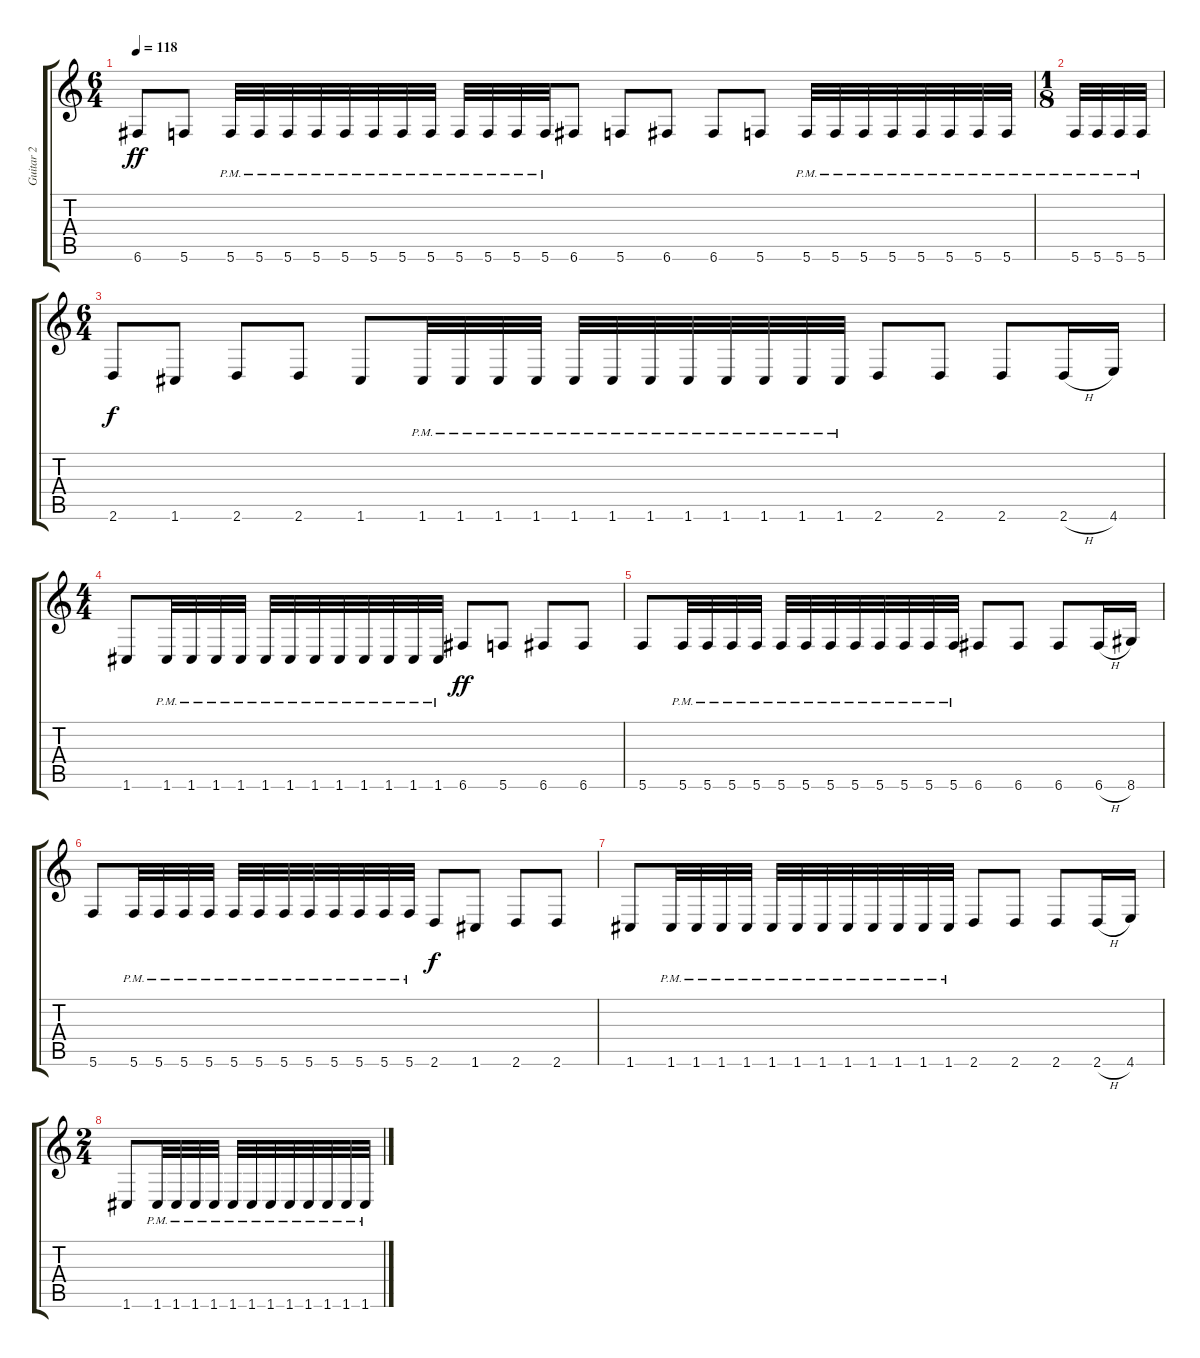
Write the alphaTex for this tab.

\track ("Guitar 2" "Guitar 2") {instrument distortionguitar}
\staff {score tabs}
\tuning (D4 A3 F3 C3 G2 C2) {hide}
\ts (6 4)
\tempo 118
\clef g2
\ks c
6.6.8{dy ff} 5.6.8 5.6{pm}.32 5.6{pm}.32 5.6{pm}.32 5.6{pm}.32 5.6{pm}.32 5.6{pm}.32 5.6{pm}.32 5.6{pm}.32 5.6{pm}.32 5.6{pm}.32 5.6{pm}.32 5.6{pm}.32 6.6.8 5.6.8 6.6.8 6.6.8 5.6.8 5.6{pm}.32 5.6{pm}.32 5.6{pm}.32 5.6{pm}.32 5.6{pm}.32 5.6{pm}.32 5.6{pm}.32 5.6{pm}.32 |
\ts (1 8)
5.6{pm}.32 5.6{pm}.32 5.6{pm}.32 5.6{pm}.32 |
\ts (6 4)
2.6.8{dy f} 1.6.8 2.6.8 2.6.8 1.6.8 1.6{pm}.32 1.6{pm}.32 1.6{pm}.32 1.6{pm}.32 1.6{pm}.32 1.6{pm}.32 1.6{pm}.32 1.6{pm}.32 1.6{pm}.32 1.6{pm}.32 1.6{pm}.32 1.6{pm}.32 2.6.8 2.6.8 2.6.8 2.6{h}.16 4.6.16 |
\ts (4 4)
1.6.8 1.6{pm}.32 1.6{pm}.32 1.6{pm}.32 1.6{pm}.32 1.6{pm}.32 1.6{pm}.32 1.6{pm}.32 1.6{pm}.32 1.6{pm}.32 1.6{pm}.32 1.6{pm}.32 1.6{pm}.32 6.6.8{dy ff} 5.6.8 6.6.8 6.6.8 |
5.6.8 5.6{pm}.32 5.6{pm}.32 5.6{pm}.32 5.6{pm}.32 5.6{pm}.32 5.6{pm}.32 5.6{pm}.32 5.6{pm}.32 5.6{pm}.32 5.6{pm}.32 5.6{pm}.32 5.6{pm}.32 6.6.8 6.6.8 6.6.8 6.6{h}.16 8.6.16 |
5.6.8 5.6{pm}.32 5.6{pm}.32 5.6{pm}.32 5.6{pm}.32 5.6{pm}.32 5.6{pm}.32 5.6{pm}.32 5.6{pm}.32 5.6{pm}.32 5.6{pm}.32 5.6{pm}.32 5.6{pm}.32 2.6.8{dy f} 1.6.8 2.6.8 2.6.8 |
1.6.8 1.6{pm}.32 1.6{pm}.32 1.6{pm}.32 1.6{pm}.32 1.6{pm}.32 1.6{pm}.32 1.6{pm}.32 1.6{pm}.32 1.6{pm}.32 1.6{pm}.32 1.6{pm}.32 1.6{pm}.32 2.6.8 2.6.8 2.6.8 2.6{h}.16 4.6.16 |
\ts (2 4)
1.6.8 1.6{pm}.32 1.6{pm}.32 1.6{pm}.32 1.6{pm}.32 1.6{pm}.32 1.6{pm}.32 1.6{pm}.32 1.6{pm}.32 1.6{pm}.32 1.6{pm}.32 1.6{pm}.32 1.6{pm}.32
